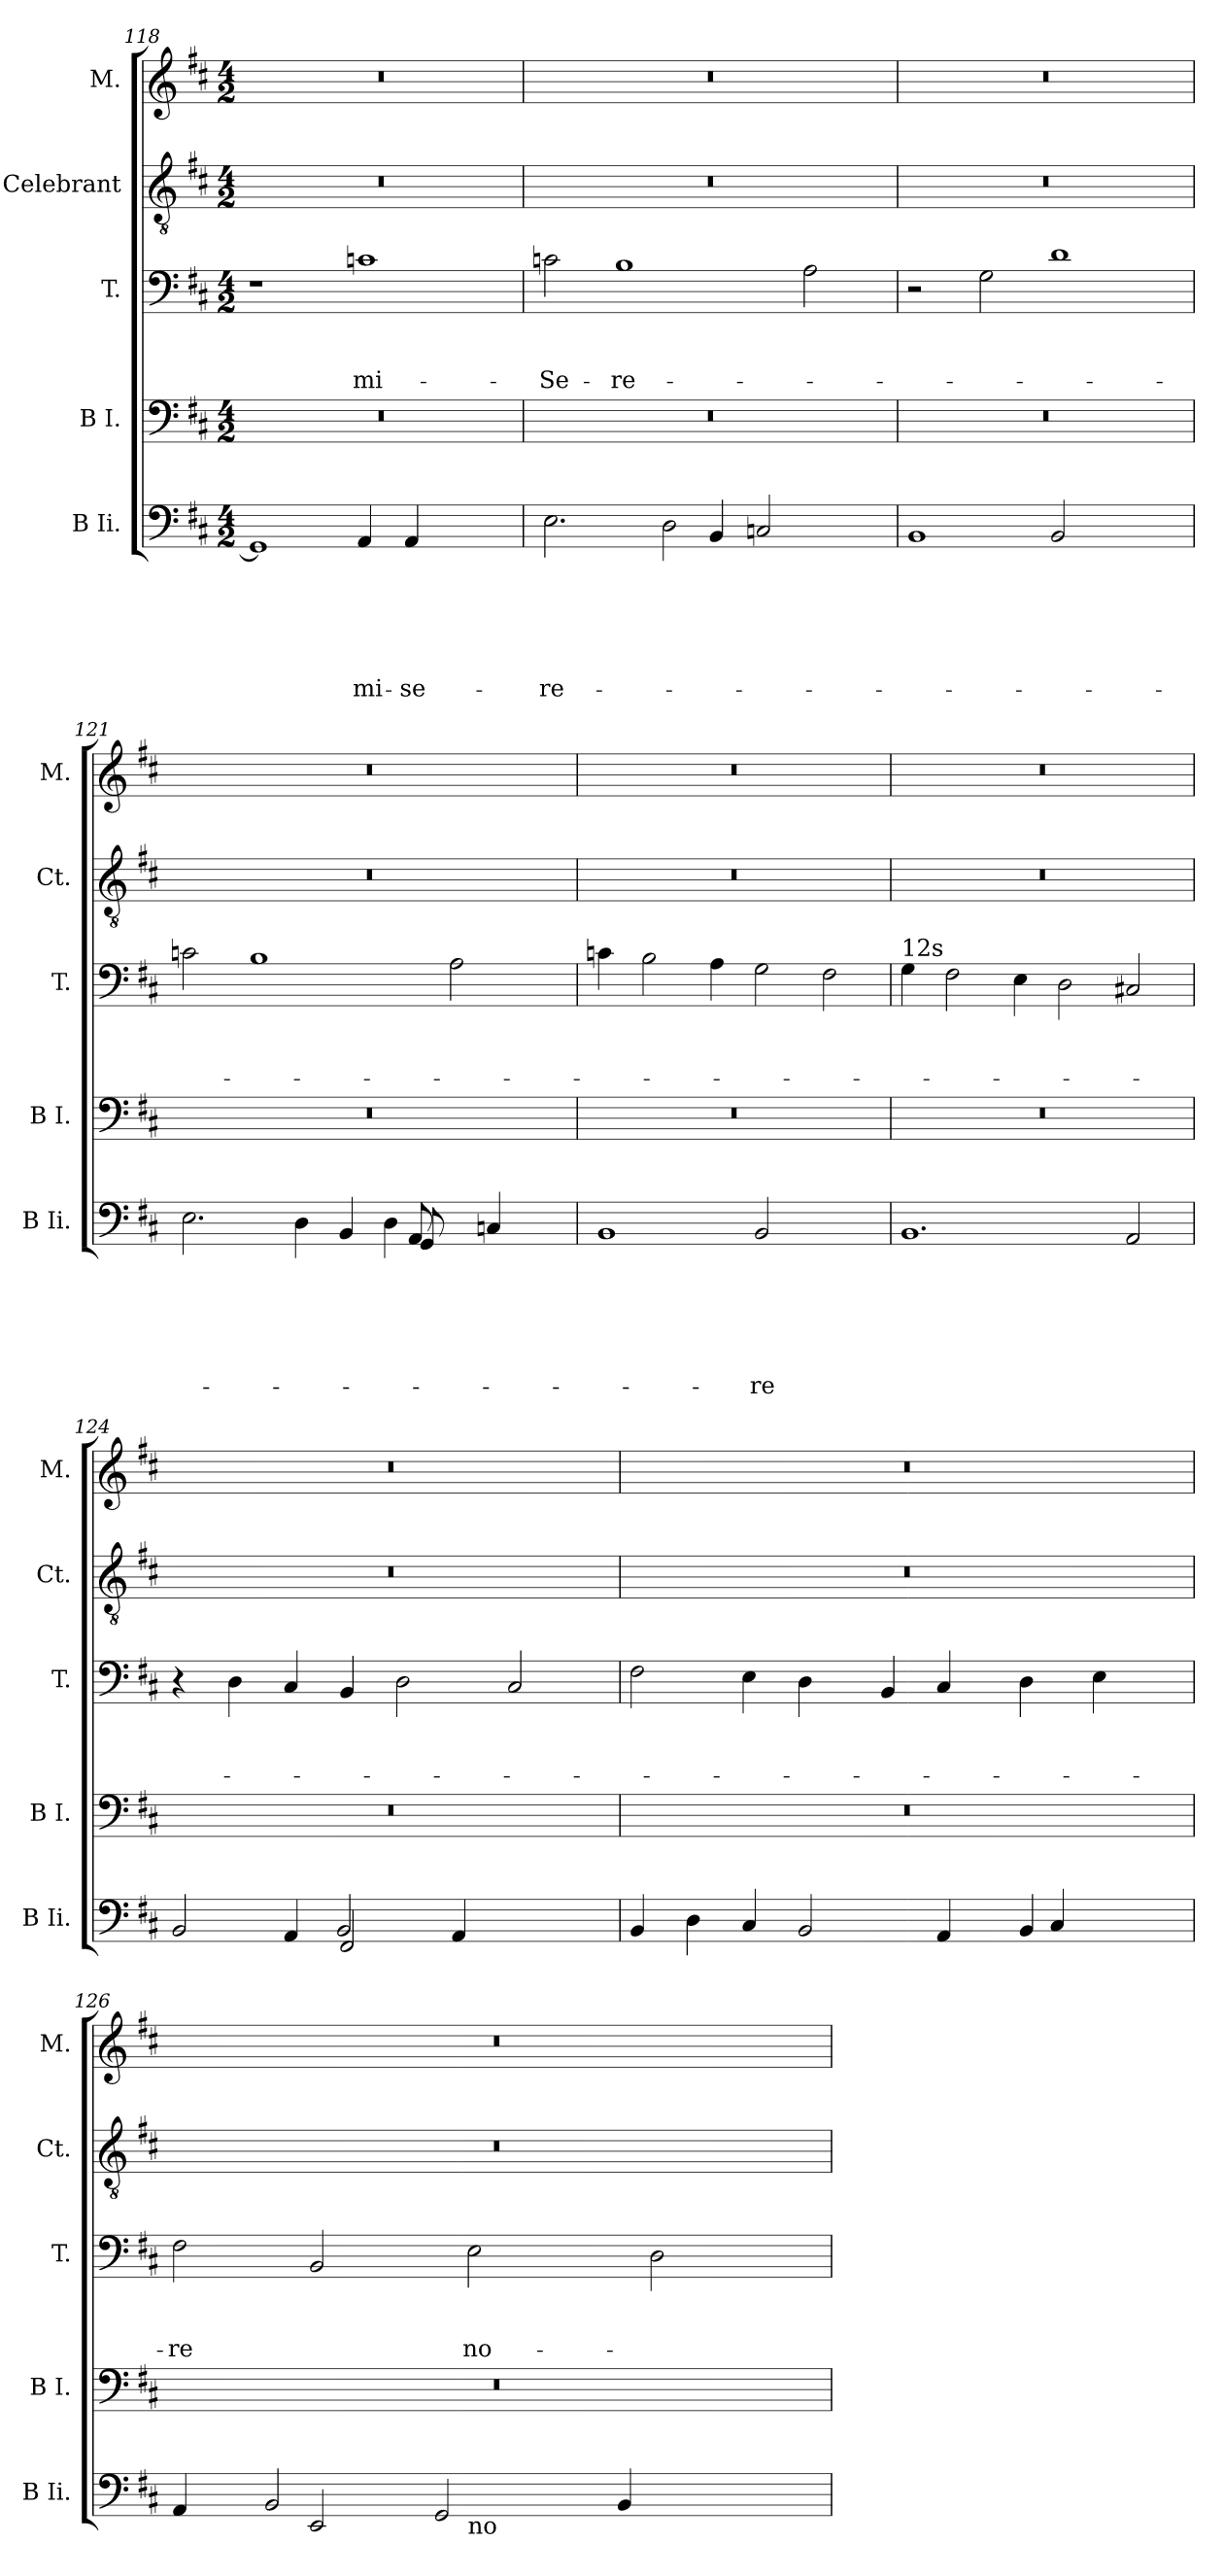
**kern	**text	**text	**text	**text	**text	**text	**kern	**kern	**text	**text	**text	**kern	**kern
*part5	*part5	*part5	*part5	*part5	*part5	*part5	*part4	*part3	*part3	*part3	*part3	*part2	*part1
*staff5	*staff5	*staff5	*staff5	*staff5	*staff5	*staff5	*staff4	*staff3	*staff3	*staff3	*staff3	*staff2	*staff1
*I"B Ii.	*	*	*	*	*	*	*I"B I.	*I"T.	*	*	*	*I"Celebrant	*I"M.
*I'B Ii.	*	*	*	*	*	*	*I'B I.	*I'T.	*	*	*	*I'Ct.	*I'M.
!!LO:PB:g=z
*clefF4	*	*	*	*	*	*	*clefF4	*clefF4	*	*	*	*clefGv2	*clefG2
*k[f#c#]	*	*	*	*	*	*	*k[f#c#]	*k[f#c#]	*	*	*	*k[f#c#]	*k[f#c#]
*D:	*	*	*	*	*	*	*D:	*D:	*	*	*	*D:	*D:
*M4/2	*	*	*	*	*	*	*M4/2	*M4/2	*	*	*	*M4/2	*M4/2
=118	=118	=118	=118	=118	=118	=118	=118	=118	=118	=118	=118	=118	=118
1GG]	.	.	.	.	.	.	0r	1r	.	.	.	0r	0r
!	!	!	!	!	!	!LO:LY:b	!	!	!	!	!LO:LY:b	!	!
4AA/	.	.	.	.	.	mi-	.	1cn	.	.	mi-	.	.
!	!	!	!	!	!	!LO:LY:b:rj	!	!	!	!	!	!	!
4AA/	.	.	.	.	.	-se-	.	.	.	.	.	.	.
2ryy	.	.	.	.	.	.	.	.	.	.	.	.	.
=119	=119	=119	=119	=119	=119	=119	=119	=119	=119	=119	=119	=119	=119
!	!	!	!	!	!	!LO:LY:b	!	!	!	!	!LO:LY:b	!	!
*^	*	*	*	*	*	*	*	*	*	*	*	*	*
2.E\	1ryy	.	.	.	.	.	-re-	0r	2cn\	.	.	-Se-	0r	0r
!	!	!	!	!	!	!	!	!	!	!	!	!LO:LY:b	!	!
.	.	.	.	.	.	.	.	.	1B	.	.	-re-	.	.
2D\	.	.	.	.	.	.	.	.	.	.	.	.	.	.
.	4BB/	.	.	.	.	.	.	.	.	.	.	.	.	.
4ryy	2Cn/	.	.	.	.	.	.	.	.	.	.	.	.	.
2ryy	.	.	.	.	.	.	.	.	2A\	.	.	.	.	.
.	4ryy	.	.	.	.	.	.	.	.	.	.	.	.	.
*v	*v	*	*	*	*	*	*	*	*	*	*	*	*	*
=120	=120	=120	=120	=120	=120	=120	=120	=120	=120	=120	=120	=120	=120
1BB	.	.	.	.	.	.	0r	2r	.	.	.	0r	0r
.	.	.	.	.	.	.	.	2G\	.	.	.	.	.
2BB/	.	.	.	.	.	.	.	1d	.	.	.	.	.
2ryy	.	.	.	.	.	.	.	.	.	.	.	.	.
=121	=121	=121	=121	=121	=121	=121	=121	=121	=121	=121	=121	=121	=121
*^	*	*	*	*	*	*	*	*	*	*	*	*	*
*	*^	*	*	*	*	*	*	*	*	*	*	*	*	*
2.E\	1ryy	1ryy	.	.	.	.	.	.	0r	2cn\	.	.	.	0r	0r
.	.	.	.	.	.	.	.	.	.	1B	.	.	.	.	.
4D\	.	.	.	.	.	.	.	.	.	.	.	.	.	.	.
4BB/	4ryy	4ryy	.	.	.	.	.	.	.	.	.	.	.	.	.
4D\	16.ryy	16.ryy	.	.	.	.	.	.	.	.	.	.	.	.	.
.	8AA/	8GG/	.	.	.	.	.	.	.	.	.	.	.	.	.
.	8ryy	8ryy	.	.	.	.	.	.	.	.	.	.	.	.	.
8ryy	.	.	.	.	.	.	.	.	.	2A\	.	.	.	.	.
.	4ryy	32ryy	.	.	.	.	.	.	.	.	.	.	.	.	.
4.ryy	.	4Cn/	.	.	.	.	.	.	.	.	.	.	.	.	.
.	8ryy	.	.	.	.	.	.	.	.	.	.	.	.	.	.
.	.	8ryy	.	.	.	.	.	.	.	.	.	.	.	.	.
.	32ryy	.	.	.	.	.	.	.	.	.	.	.	.	.	.
*v	*v	*v	*	*	*	*	*	*	*	*	*	*	*	*	*
=122	=122	=122	=122	=122	=122	=122	=122	=122	=122	=122	=122	=122	=122
1BB	.	.	.	.	.	.	0r	4cn\	.	.	.	0r	0r
.	.	.	.	.	.	.	.	2B\	.	.	.	.	.
.	.	.	.	.	.	.	.	4A\	.	.	.	.	.
!	!	!	!	!	!	!LO:LY:b	!	!	!	!	!	!	!
2BB/	.	.	.	.	.	-re	.	2G\	.	.	.	.	.
2ryy	.	.	.	.	.	.	.	2F#\	.	.	.	.	.
!!LO:LB:g=z
=123	=123	=123	=123	=123	=123	=123	=123	=123	=123	=123	=123	=123	=123
!	!	!	!	!	!	!	!	!LO:TX:a:t=12s	!	!	!	!	!
1.BB	.	.	.	.	.	.	0r	4G\	.	.	.	0r	0r
.	.	.	.	.	.	.	.	2F#\	.	.	.	.	.
.	.	.	.	.	.	.	.	4E\	.	.	.	.	.
.	.	.	.	.	.	.	.	2D\	.	.	.	.	.
2AA/	.	.	.	.	.	.	.	2C#X</	.	.	.	.	.
=124	=124	=124	=124	=124	=124	=124	=124	=124	=124	=124	=124	=124	=124
*^	*	*	*	*	*	*	*	*	*	*	*	*	*
2BB/	2.ryy	.	.	.	.	.	.	0r	4r	.	.	.	0r	0r
.	.	.	.	.	.	.	.	.	4D\	.	.	.	.	.
4AA/	.	.	.	.	.	.	.	.	4C#/	.	.	.	.	.
2FF#/	2BB/	.	.	.	.	.	.	.	4BB/	.	.	.	.	.
.	.	.	.	.	.	.	.	.	2D\	.	.	.	.	.
4AA/	2ryy	.	.	.	.	.	.	.	.	.	.	.	.	.
2ryy	.	.	.	.	.	.	.	.	2C#/	.	.	.	.	.
.	4ryy	.	.	.	.	.	.	.	.	.	.	.	.	.
=125	=125	=125	=125	=125	=125	=125	=125	=125	=125	=125	=125	=125	=125	=125
*^	*^	*	*	*	*	*	*	*	*	*	*	*	*	*
4BB/	2.ryy	1ryy	1.ryy	.	.	.	.	.	.	0r	2F#\	.	.	.	0r	0r
4D\	.	.	.	.	.	.	.	.	.	.	.	.	.	.	.	.
4C#/	.	.	.	.	.	.	.	.	.	.	4E\	.	.	.	.	.
8ryy	2BB/	.	.	.	.	.	.	.	.	.	4D\	.	.	.	.	.
32ryy	.	.	.	.	.	.	.	.	.	.	.	.	.	.	.	.
1ryy	.	.	.	.	.	.	.	.	.	.	.	.	.	.	.	.
.	.	4ryy	.	.	.	.	.	.	.	.	4BB/	.	.	.	.	.
.	8ryy	4AA/	.	.	.	.	.	.	.	.	4C#/	.	.	.	.	.
.	32ryy	.	.	.	.	.	.	.	.	.	.	.	.	.	.	.
.	2ryy	.	.	.	.	.	.	.	.	.	.	.	.	.	.	.
.	.	16.ryy	4BB/	.	.	.	.	.	.	.	4D\	.	.	.	.	.
.	.	4C#/	.	.	.	.	.	.	.	.	.	.	.	.	.	.
.	.	.	8ryy	.	.	.	.	.	.	.	4E\	.	.	.	.	.
.	.	8ryy	.	.	.	.	.	.	.	.	.	.	.	.	.	.
.	.	.	32ryy	.	.	.	.	.	.	.	.	.	.	.	.	.
16.ryy	16.ryy	.	16.ryy	.	.	.	.	.	.	.	.	.	.	.	.	.
.	.	32ryy	.	.	.	.	.	.	.	.	.	.	.	.	.	.
*	*	*v	*v	*	*	*	*	*	*	*	*	*	*	*	*	*
=126	=126	=126	=126	=126	=126	=126	=126	=126	=126	=126	=126	=126	=126	=126	=126
!	!	!	!	!	!	!	!	!	!	!	!	!	!LO:LY:b	!	!
4AA/	4ryy	2ryy	.	.	.	.	.	.	0r	2F#\	.	.	-re	0r	0r
2ryy	16.ryy	.	.	.	.	.	.	.	.	.	.	.	.	.	.
.	2BB/	.	.	.	.	.	.	.	.	.	.	.	.	.	.
.	.	2EE/	.	.	.	.	.	.	.	2BB/	.	.	.	.	.
8ryy	.	.	.	.	.	.	.	.	.	.	.	.	.	.	.
.	4ryy	.	.	.	.	.	.	.	.	.	.	.	.	.	.
32ryy	.	.	.	.	.	.	.	.	.	.	.	.	.	.	.
2GG/	.	.	.	.	.	.	.	.	.	.	.	.	.	.	.
!	!	!LO:TX:b:t=no	!	!	!	!	!	!	!	!	!	!	!	!	!
!	!	!	!	!	!	!	!	!	!	!	!	!	!LO:LY:b	!	!
.	.	4ryy	.	.	.	.	.	.	.	2E\	.	.	no-	.	.
.	16.ryy	.	.	.	.	.	.	.	.	.	.	.	.	.	.
.	2ryy	.	.	.	.	.	.	.	.	.	.	.	.	.	.
.	.	16.ryy	.	.	.	.	.	.	.	.	.	.	.	.	.
.	.	2ryy	.	.	.	.	.	.	.	.	.	.	.	.	.
4BB/	.	.	.	.	.	.	.	.	.	.	.	.	.	.	.
.	.	.	.	.	.	.	.	.	.	2D\	.	.	.	.	.
4ryy	.	.	.	.	.	.	.	.	.	.	.	.	.	.	.
.	4ryy	.	.	.	.	.	.	.	.	.	.	.	.	.	.
.	.	8ryy	.	.	.	.	.	.	.	.	.	.	.	.	.
16.ryy	.	.	.	.	.	.	.	.	.	.	.	.	.	.	.
.	16ryy	.	.	.	.	.	.	.	.	.	.	.	.	.	.
.	.	32ryy	.	.	.	.	.	.	.	.	.	.	.	.	.
*v	*v	*v	*	*	*	*	*	*	*	*	*	*	*	*	*
=	=	=	=	=	=	=	=	=	=	=	=	=	=
*-	*-	*-	*-	*-	*-	*-	*-	*-	*-	*-	*-	*-	*-
